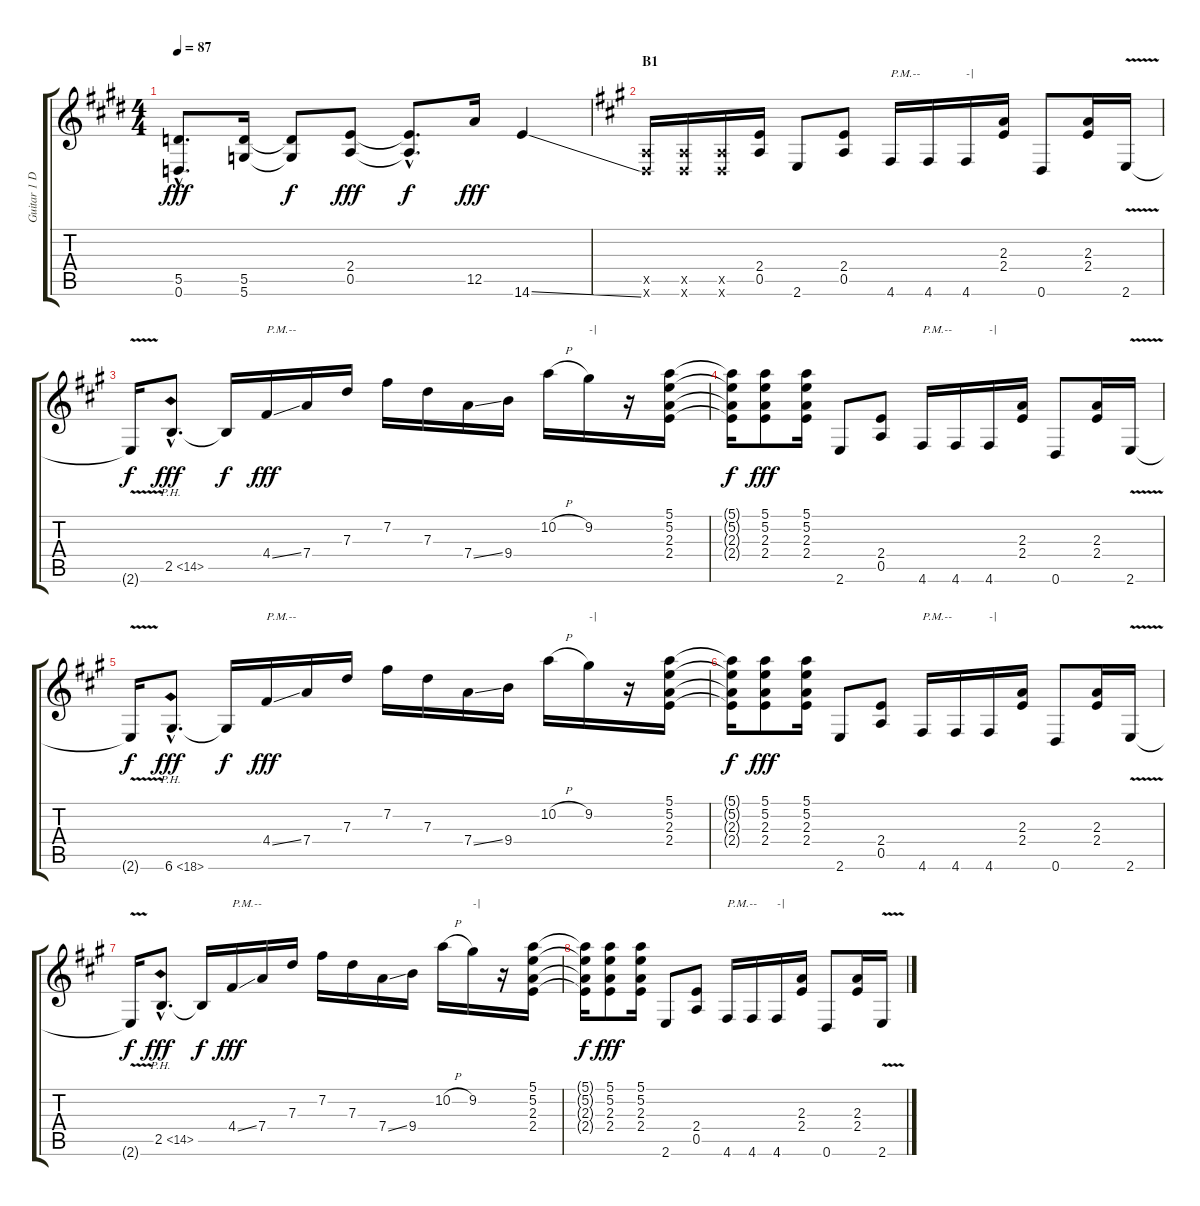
\track ("Guitar 1 Doubletrack" "Guitar 1 D") {instrument distortionguitar}
\staff {score tabs}
\tuning (E4 B3 G3 D3 A2 D2) {hide}
\ts (4 4)
\tempo 87
\clef g2
\ks e
(5.5{hac} 0.6{hac}).8{d dy fff} (5.5 5.6).16 (5.5{t} 5.6{t}).8{dy f} (2.4 0.5).8{dy fff} (2.4{hac t} 0.5{hac t}).8{d dy f} 12.5.16{dy fff} 14.6{ss}.4 |
\section ("" "B1")
\ks a
(0.5{x} 0.6{x}).16 (0.5{x} 0.6{x}).16 (0.5{x} 0.6{x}).16 (2.4 0.5).16 2.6.8 (2.4 0.5).8 4.6.16{txt "P.M.--" instrument electricguitarmuted} 4.6.16 4.6.16{txt "-|"} (2.3 2.4).16{instrument distortionguitar} 0.6.8 (2.3 2.4).16 2.6{v}.16 |
2.6{t}.16{dy f} 2.5{ph 12 hac}.8{d dy fff} 2.5{t}.16{dy f} 4.4{ss}.16{txt "P.M.--" dy fff instrument electricguitarmuted} 7.4.16 7.3.16 7.2.16 7.3.16 7.4{ss}.16 9.4.16 10.2{h}.16 9.2.16{txt "-|"} r.16 (5.1 5.2 2.3 2.4).16{instrument distortionguitar} |
(5.1{t} 5.2{t} 2.3{t} 2.4{t}).16{dy f} (5.1 5.2 2.3 2.4).8{dy fff} (5.1 5.2 2.3 2.4).16 2.6.8 (2.4 0.5).8 4.6.16{txt "P.M.--" instrument electricguitarmuted} 4.6.16 4.6.16{txt "-|"} (2.3 2.4).16{instrument distortionguitar} 0.6.8 (2.3 2.4).16 2.6{v}.16 |
2.6{t}.16{dy f} 6.6{ph 12 hac}.8{d dy fff} 6.6{t}.16{dy f} 4.4{ss}.16{txt "P.M.--" dy fff instrument electricguitarmuted} 7.4.16 7.3.16 7.2.16 7.3.16 7.4{ss}.16 9.4.16 10.2{h}.16 9.2.16{txt "-|"} r.16 (5.1 5.2 2.3 2.4).16{instrument distortionguitar} |
(5.1{t} 5.2{t} 2.3{t} 2.4{t}).16{dy f} (5.1 5.2 2.3 2.4).8{dy fff} (5.1 5.2 2.3 2.4).16 2.6.8 (2.4 0.5).8 4.6.16{txt "P.M.--" instrument electricguitarmuted} 4.6.16 4.6.16{txt "-|"} (2.3 2.4).16{instrument distortionguitar} 0.6.8 (2.3 2.4).16 2.6{v}.16 |
2.6{t}.16{dy f} 2.5{ph 12 hac}.8{d dy fff} 2.5{t}.16{dy f} 4.4{ss}.16{txt "P.M.--" dy fff instrument electricguitarmuted} 7.4.16 7.3.16 7.2.16 7.3.16 7.4{ss}.16 9.4.16 10.2{h}.16 9.2.16{txt "-|"} r.16 (5.1 5.2 2.3 2.4).16{instrument distortionguitar} |
(5.1{t} 5.2{t} 2.3{t} 2.4{t}).16{dy f} (5.1 5.2 2.3 2.4).8{dy fff} (5.1 5.2 2.3 2.4).16 2.6.8 (2.4 0.5).8 4.6.16{txt "P.M.--" instrument electricguitarmuted} 4.6.16 4.6.16{txt "-|"} (2.3 2.4).16{instrument distortionguitar} 0.6.8 (2.3 2.4).16 2.6{v}.16
